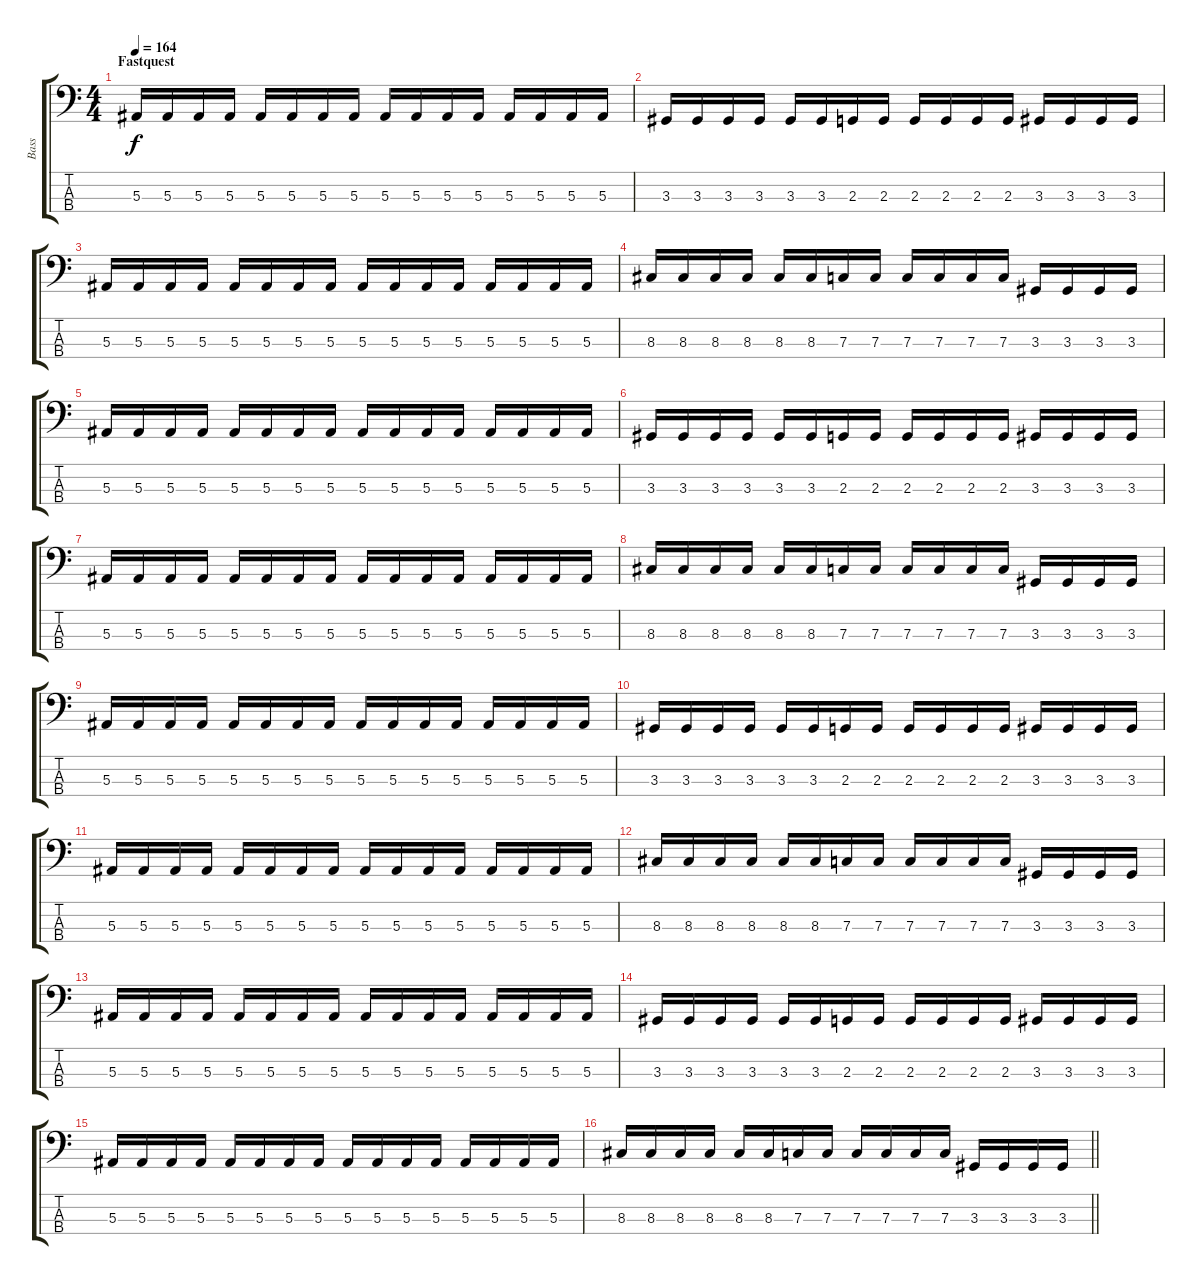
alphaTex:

\track ("Bass" "Bass") {instrument electricbasspick}
\staff {score tabs}
\tuning (Eb2 Bb1 F1 C1) {hide}
\ts (4 4)
\section ("" "Fastquest")
\tempo 164
\clef f4
\ks c
5.3.16{dy f} 5.3.16 5.3.16 5.3.16 5.3.16 5.3.16 5.3.16 5.3.16 5.3.16 5.3.16 5.3.16 5.3.16 5.3.16 5.3.16 5.3.16 5.3.16 |
3.3.16 3.3.16 3.3.16 3.3.16 3.3.16 3.3.16 2.3.16 2.3.16 2.3.16 2.3.16 2.3.16 2.3.16 3.3.16 3.3.16 3.3.16 3.3.16 |
5.3.16 5.3.16 5.3.16 5.3.16 5.3.16 5.3.16 5.3.16 5.3.16 5.3.16 5.3.16 5.3.16 5.3.16 5.3.16 5.3.16 5.3.16 5.3.16 |
8.3.16 8.3.16 8.3.16 8.3.16 8.3.16 8.3.16 7.3.16 7.3.16 7.3.16 7.3.16 7.3.16 7.3.16 3.3.16 3.3.16 3.3.16 3.3.16 |
5.3.16 5.3.16 5.3.16 5.3.16 5.3.16 5.3.16 5.3.16 5.3.16 5.3.16 5.3.16 5.3.16 5.3.16 5.3.16 5.3.16 5.3.16 5.3.16 |
3.3.16 3.3.16 3.3.16 3.3.16 3.3.16 3.3.16 2.3.16 2.3.16 2.3.16 2.3.16 2.3.16 2.3.16 3.3.16 3.3.16 3.3.16 3.3.16 |
5.3.16 5.3.16 5.3.16 5.3.16 5.3.16 5.3.16 5.3.16 5.3.16 5.3.16 5.3.16 5.3.16 5.3.16 5.3.16 5.3.16 5.3.16 5.3.16 |
8.3.16 8.3.16 8.3.16 8.3.16 8.3.16 8.3.16 7.3.16 7.3.16 7.3.16 7.3.16 7.3.16 7.3.16 3.3.16 3.3.16 3.3.16 3.3.16 |
5.3.16 5.3.16 5.3.16 5.3.16 5.3.16 5.3.16 5.3.16 5.3.16 5.3.16 5.3.16 5.3.16 5.3.16 5.3.16 5.3.16 5.3.16 5.3.16 |
3.3.16 3.3.16 3.3.16 3.3.16 3.3.16 3.3.16 2.3.16 2.3.16 2.3.16 2.3.16 2.3.16 2.3.16 3.3.16 3.3.16 3.3.16 3.3.16 |
5.3.16 5.3.16 5.3.16 5.3.16 5.3.16 5.3.16 5.3.16 5.3.16 5.3.16 5.3.16 5.3.16 5.3.16 5.3.16 5.3.16 5.3.16 5.3.16 |
8.3.16 8.3.16 8.3.16 8.3.16 8.3.16 8.3.16 7.3.16 7.3.16 7.3.16 7.3.16 7.3.16 7.3.16 3.3.16 3.3.16 3.3.16 3.3.16 |
5.3.16 5.3.16 5.3.16 5.3.16 5.3.16 5.3.16 5.3.16 5.3.16 5.3.16 5.3.16 5.3.16 5.3.16 5.3.16 5.3.16 5.3.16 5.3.16 |
3.3.16 3.3.16 3.3.16 3.3.16 3.3.16 3.3.16 2.3.16 2.3.16 2.3.16 2.3.16 2.3.16 2.3.16 3.3.16 3.3.16 3.3.16 3.3.16 |
5.3.16 5.3.16 5.3.16 5.3.16 5.3.16 5.3.16 5.3.16 5.3.16 5.3.16 5.3.16 5.3.16 5.3.16 5.3.16 5.3.16 5.3.16 5.3.16 |
\barLineRight lightlight
8.3.16 8.3.16 8.3.16 8.3.16 8.3.16 8.3.16 7.3.16 7.3.16 7.3.16 7.3.16 7.3.16 7.3.16 3.3.16 3.3.16 3.3.16 3.3.16
